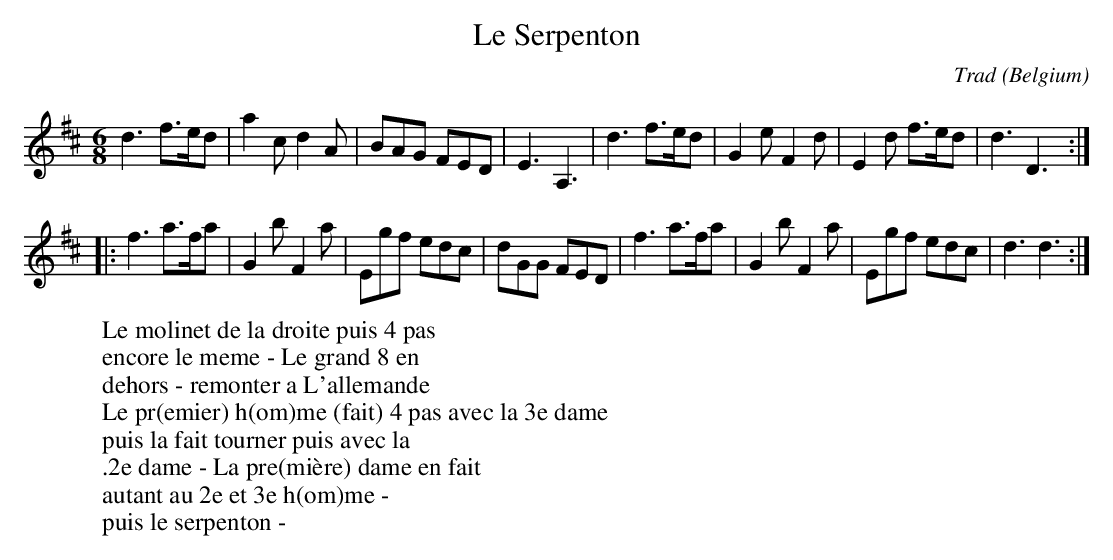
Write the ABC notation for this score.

X:1
T:Le Serpenton
C:Trad
O:Belgium
M:6/8
L:1/8
K:Dmaj
d3f>ed|a2c d2A|BAG FED|E3 A,3|d3 f>ed|G2e F2d|E2d f>ed|d3 D3:|
|:f3a>fa|G2b F2a|Egf edc|dGG FED|f3a>fa|G2b F2a|Egf edc|d3 d3:|]
W:Le molinet de la droite puis 4 pas
W:encore le meme - Le grand 8 en
W:dehors - remonter a L'allemande
W:Le pr(emier) h(om)me (fait) 4 pas avec la 3e dame
W:puis la fait tourner puis avec la
W:.2e dame - La pre(mière) dame en fait
W:autant au 2e et 3e h(om)me -
W:puis le serpenton -
